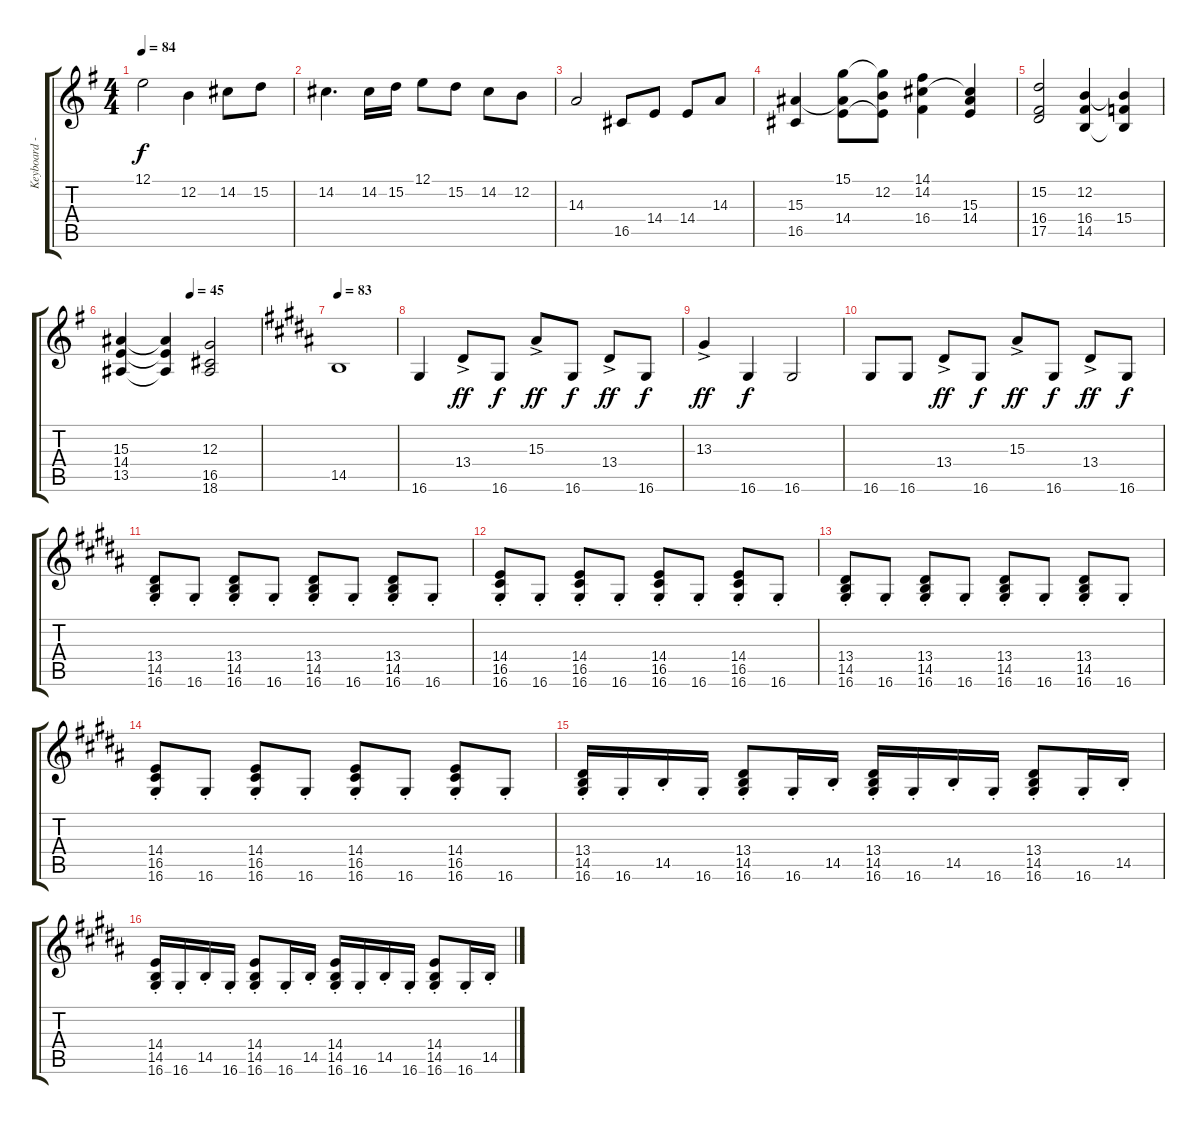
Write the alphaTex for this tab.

\track ("Keyboard - Jordan Rudess" "Keyboard -") {instrument acousticgrandpiano}
\staff {score tabs}
\tuning (E4 B3 G3 D3 A2 E2) {hide}
\ts (4 4)
\tempo 84
\clef g2
\ks g
12.1.2{dy f} 12.2.4 14.2.8 15.2.8 |
14.2.4{d} 14.2.16 15.2.16 12.1.8 15.2.8 14.2.8 12.2.8 |
14.3.2 16.5.8 14.4.8 14.4.8 14.3.8 |
(15.3 16.5).4 (15.1 15.3{t} 14.4).8 (15.1{t} 12.2 14.4{t}).8 (14.1 14.2 16.4).4 (14.2{t} 15.3 14.4).4 |
(15.2 16.4 17.5).2 (12.2 16.4 14.5).4 (12.2{t} 15.4 14.5{t}).4 |
\tempo (45 0.5)
(15.3 14.4 13.5).4 (15.3{t} 14.4{t} 13.5{t}).4 (12.3 16.5 18.6).2 |
\tempo 83
\ks b
14.5.1 |
16.6.4{instrument tubularbells} 13.4{ac}.8{dy ff} 16.6.8{dy f} 15.3{ac}.8{dy ff} 16.6.8{dy f} 13.4{ac}.8{dy ff} 16.6.8{dy f} |
13.3{ac}.4{dy ff} 16.6.4{dy f} 16.6.2 |
16.6.8 16.6.8 13.4{ac}.8{dy ff} 16.6.8{dy f} 15.3{ac}.8{dy ff} 16.6.8{dy f} 13.4{ac}.8{dy ff} 16.6.8{dy f} |
(13.4{st} 14.5{st} 16.6{st}).8{instrument stringensemble1} 16.6{st}.8 (13.4{st} 14.5{st} 16.6{st}).8 16.6{st}.8 (13.4{st} 14.5{st} 16.6{st}).8 16.6{st}.8 (13.4{st} 14.5{st} 16.6{st}).8 16.6{st}.8 |
(14.4{st} 16.5{st} 16.6{st}).8 16.6{st}.8 (14.4{st} 16.5{st} 16.6{st}).8 16.6{st}.8 (14.4{st} 16.5{st} 16.6{st}).8 16.6{st}.8 (14.4{st} 16.5{st} 16.6{st}).8 16.6{st}.8 |
(13.4{st} 14.5{st} 16.6{st}).8 16.6{st}.8 (13.4{st} 14.5{st} 16.6{st}).8 16.6{st}.8 (13.4{st} 14.5{st} 16.6{st}).8 16.6{st}.8 (13.4{st} 14.5{st} 16.6{st}).8 16.6{st}.8 |
(14.4{st} 16.5{st} 16.6{st}).8 16.6{st}.8 (14.4{st} 16.5{st} 16.6{st}).8 16.6{st}.8 (14.4{st} 16.5{st} 16.6{st}).8 16.6{st}.8 (14.4{st} 16.5{st} 16.6{st}).8 16.6{st}.8 |
(13.4{st} 14.5{st} 16.6{st}).16 16.6{st}.16 14.5{st}.16 16.6{st}.16 (13.4{st} 14.5{st} 16.6{st}).8 16.6{st}.16 14.5{st}.16 (13.4{st} 14.5{st} 16.6{st}).16 16.6{st}.16 14.5{st}.16 16.6{st}.16 (13.4{st} 14.5{st} 16.6{st}).8 16.6{st}.16 14.5{st}.16 |
(14.4{st} 14.5{st} 16.6{st}).16 16.6{st}.16 14.5{st}.16 16.6{st}.16 (14.4{st} 14.5{st} 16.6{st}).8 16.6{st}.16 14.5{st}.16 (14.4{st} 14.5{st} 16.6{st}).16 16.6{st}.16 14.5{st}.16 16.6{st}.16 (14.4{st} 14.5{st} 16.6{st}).8 16.6{st}.16 14.5{st}.16
